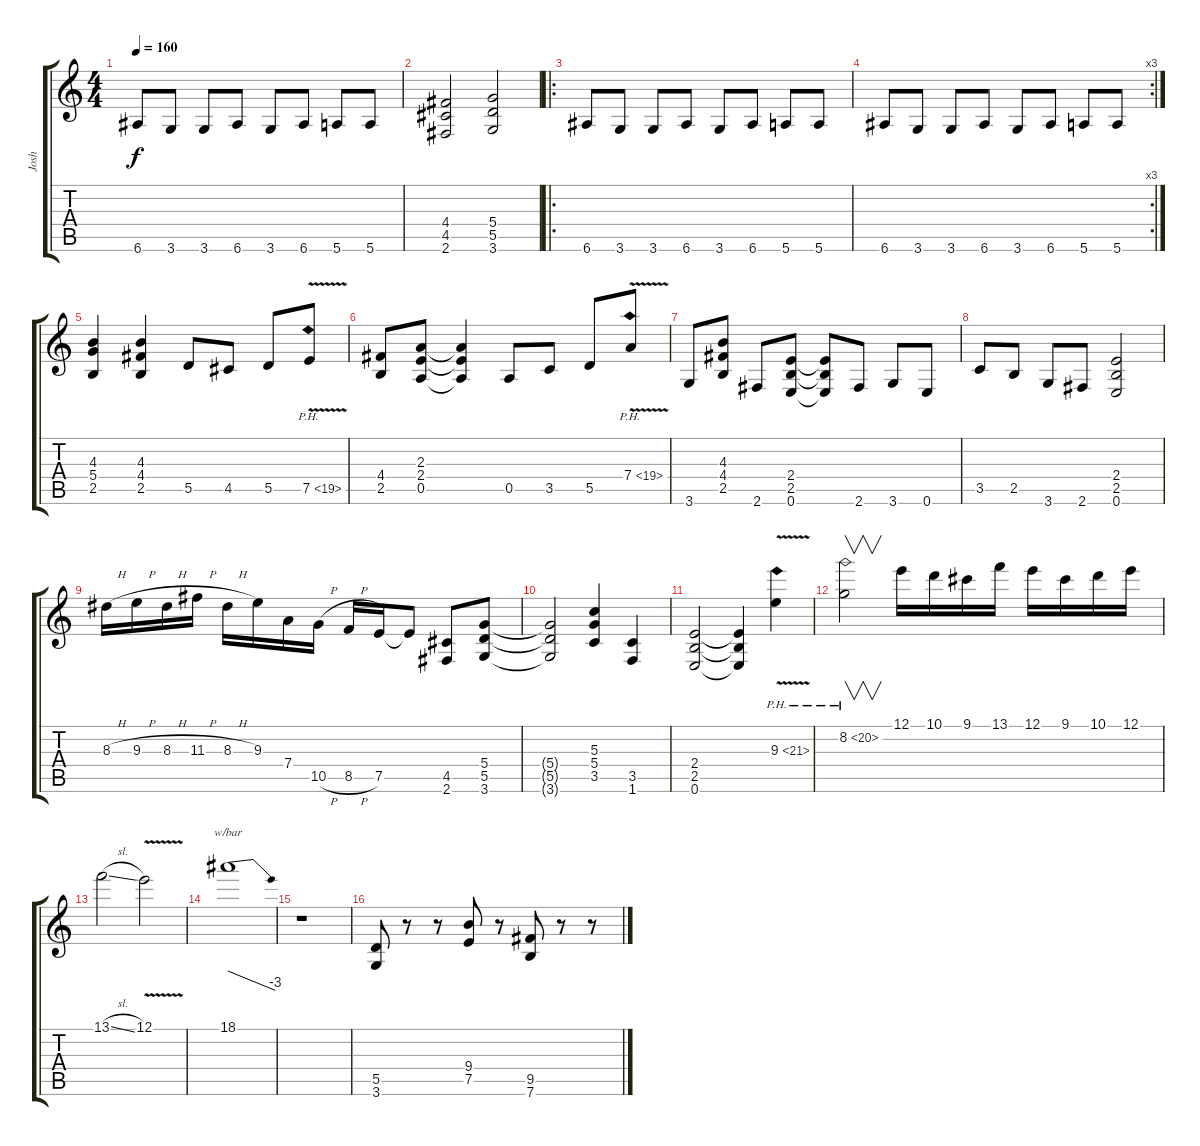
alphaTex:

\track ("Josh" "Josh") {instrument distortionguitar}
\staff {score tabs}
\tuning (E4 B3 G3 D3 A2 E2) {hide}
\ts (4 4)
\tempo 160
\clef g2
\ks c
6.6.8{dy f} 3.6.8 3.6.8 6.6.8 3.6.8 6.6.8 5.6.8 5.6.8 |
(4.4 4.5 2.6).2 (5.4 5.5 3.6).2 |
\ro
6.6.8 3.6.8 3.6.8 6.6.8 3.6.8 6.6.8 5.6.8 5.6.8 |
\rc 3
6.6.8 3.6.8 3.6.8 6.6.8 3.6.8 6.6.8 5.6.8 5.6.8 |
(4.3 5.4 2.5).4 (4.3 4.4 2.5).4 5.5.8 4.5.8 5.5.8 7.5{ph 12 v}.8 |
(4.4 2.5).8 (2.3 2.4 0.5).8 (2.3{t} 2.4{t} 0.5{t}).4 0.5.8 3.5.8 5.5.8 7.4{ph 12 v}.8 |
3.6.8 (4.3 4.4 2.5).8 2.6.8 (2.4 2.5 0.6).8 (2.4{t} 2.5{t} 0.6{t}).8 2.6.8 3.6.8 0.6.8 |
3.5.8 2.5.8 3.6.8 2.6.8 (2.4 2.5 0.6).2 |
8.3{h}.16 9.3{h}.16 8.3{h}.16 11.3{h}.16 8.3{h}.16 9.3.16 7.4.16 10.5{h}.16 8.5{h}.16 7.5.16 7.5{t}.8 (4.5 2.6).8 (5.4 5.5 3.6).8 |
(5.4{t} 5.5{t} 3.6{t}).2 (5.3 5.4 3.5).4 (3.5 1.6).4 |
(2.4 2.5 0.6).2 (2.4{t} 2.5{t} 0.6{t}).4 9.3{ph 12 v}.4 |
8.2{ph 12}.2{v} 12.1.16 10.1.16 9.1.16 13.1.16 12.1.16 9.1.16 10.1.16 12.1.16 |
13.1{sl}.2 12.1{v}.2 |
18.1.1{tbe (dive default 0 0 60 -12)} |
r.1 |
(5.5 3.6).8 r.8 r.8 (9.4 7.5).8 r.8 (9.5 7.6).8 r.8 r.8
